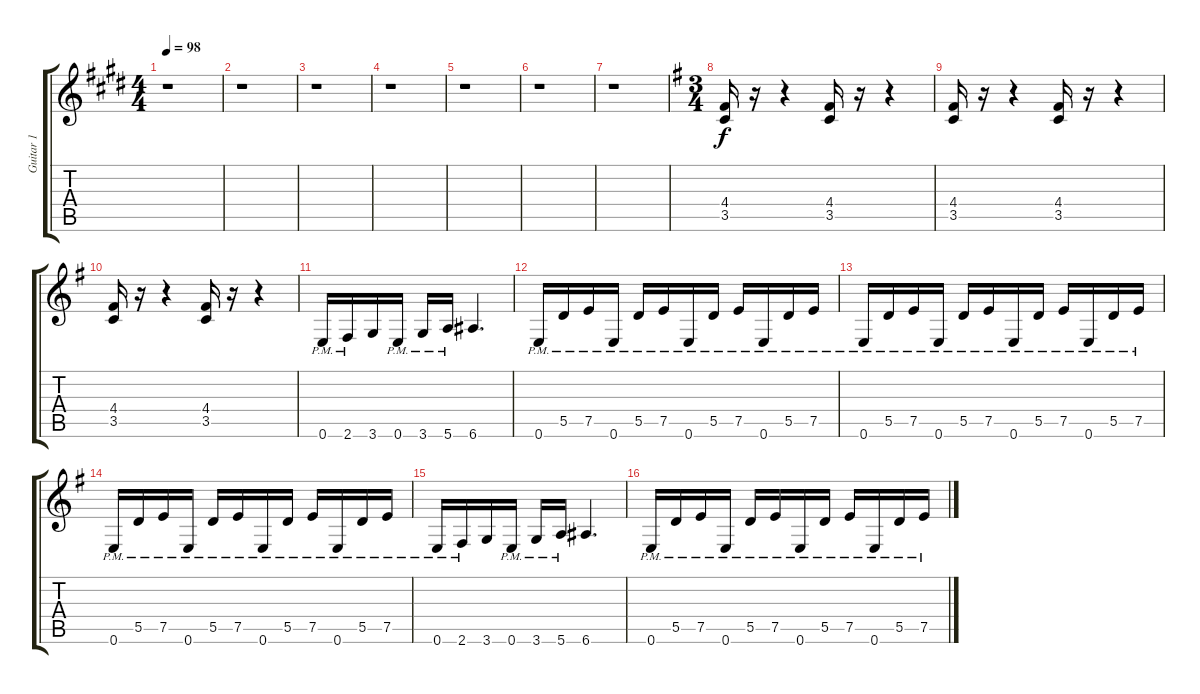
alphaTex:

\track ("Guitar 1" "Guitar 1") {instrument distortionguitar}
\staff {score tabs}
\tuning (E4 B3 G3 D3 A2 E2) {hide}
\ts (4 4)
\tempo 98
\clef g2
\ks c#minor
r.1{dy f} |
r.1 |
r.1 |
r.1 |
r.1 |
r.1 |
r.1 |
\ts (3 4)
\ks eminor
(4.4 3.5).16{volume 16} r.16 r.4 (4.4 3.5).16 r.16 r.4 |
(4.4 3.5).16 r.16 r.4 (4.4 3.5).16 r.16 r.4 |
(4.4 3.5).16 r.16 r.4 (4.4 3.5).16 r.16 r.4 |
0.6{pm}.16 2.6{pm}.16 3.6.16 0.6{pm}.16 3.6{pm}.16 5.6{pm}.16 6.6.4{d} |
0.6{pm}.16 5.5{pm}.16 7.5{pm}.16 0.6{pm}.16 5.5{pm}.16 7.5{pm}.16 0.6{pm}.16 5.5{pm}.16 7.5{pm}.16 0.6{pm}.16 5.5{pm}.16 7.5{pm}.16 |
0.6{pm}.16 5.5{pm}.16 7.5{pm}.16 0.6{pm}.16 5.5{pm}.16 7.5{pm}.16 0.6{pm}.16 5.5{pm}.16 7.5{pm}.16 0.6{pm}.16 5.5{pm}.16 7.5{pm}.16 |
0.6{pm}.16 5.5{pm}.16 7.5{pm}.16 0.6{pm}.16 5.5{pm}.16 7.5{pm}.16 0.6{pm}.16 5.5{pm}.16 7.5{pm}.16 0.6{pm}.16 5.5{pm}.16 7.5{pm}.16 |
0.6{pm}.16 2.6{pm}.16 3.6.16 0.6{pm}.16 3.6{pm}.16 5.6{pm}.16 6.6.4{d} |
0.6{pm}.16 5.5{pm}.16 7.5{pm}.16 0.6{pm}.16 5.5{pm}.16 7.5{pm}.16 0.6{pm}.16 5.5{pm}.16 7.5{pm}.16 0.6{pm}.16 5.5{pm}.16 7.5{pm}.16
